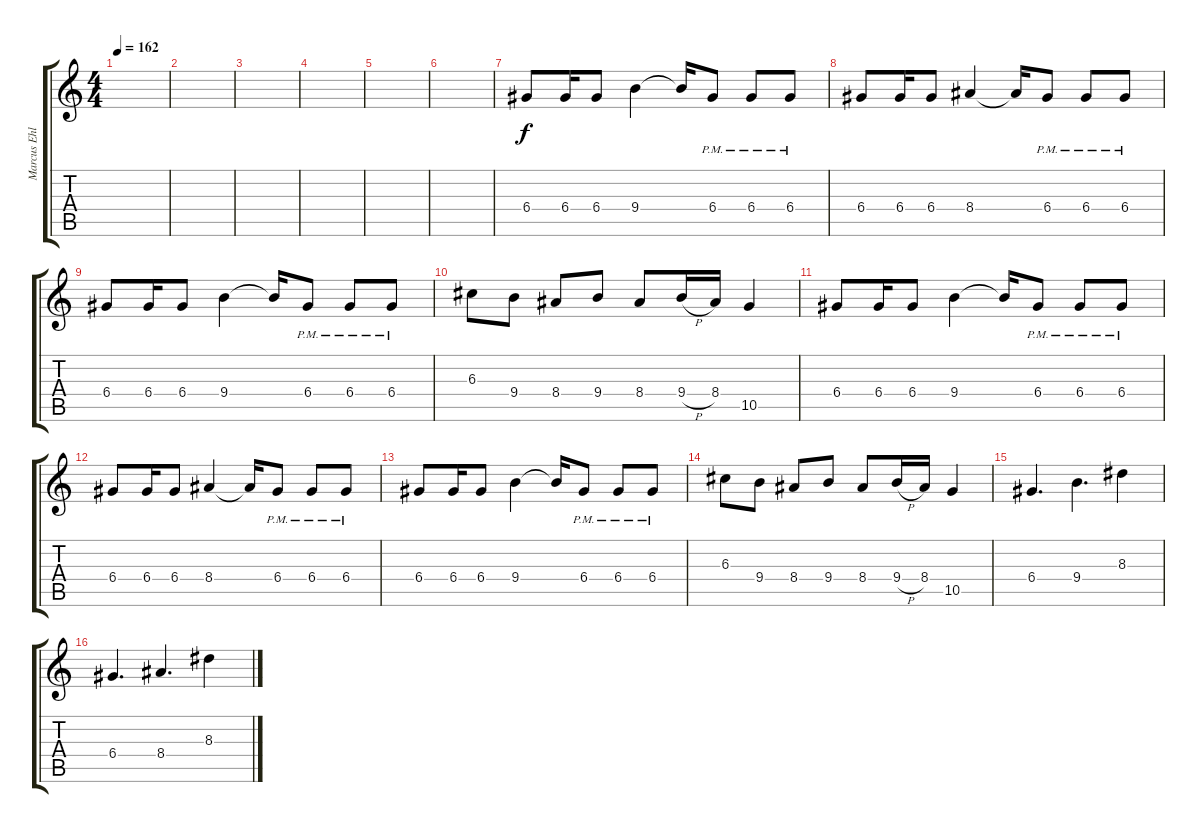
\track ("Marcus Ehlin" "Marcus Ehl") {instrument distortionguitar}
\staff {score tabs}
\tuning (E4 B3 G3 D3 A2 E2) {hide}
\ts (4 4)
\tempo 162
\clef g2
\ks c
|
|
|
|
|
|
6.4.8{instrument distortionguitar} 6.4.16 6.4.8 9.4.4 9.4{t}.16 6.4{pm}.8 6.4{pm}.8 6.4{pm}.8 |
6.4.8 6.4.16 6.4.8 8.4.4 8.4{t}.16 6.4{pm}.8 6.4{pm}.8 6.4{pm}.8 |
6.4.8 6.4.16 6.4.8 9.4.4 9.4{t}.16 6.4{pm}.8 6.4{pm}.8 6.4{pm}.8 |
6.3.8 9.4.8 8.4.8 9.4.8 8.4.8 9.4{h}.16 8.4.16 10.5.4 |
6.4.8 6.4.16 6.4.8 9.4.4 9.4{t}.16 6.4{pm}.8 6.4{pm}.8 6.4{pm}.8 |
6.4.8 6.4.16 6.4.8 8.4.4 8.4{t}.16 6.4{pm}.8 6.4{pm}.8 6.4{pm}.8 |
6.4.8 6.4.16 6.4.8 9.4.4 9.4{t}.16 6.4{pm}.8 6.4{pm}.8 6.4{pm}.8 |
6.3.8 9.4.8 8.4.8 9.4.8 8.4.8 9.4{h}.16 8.4.16 10.5.4 |
6.4.4{d} 9.4.4{d} 8.3.4 |
6.4.4{d} 8.4.4{d} 8.3.4
